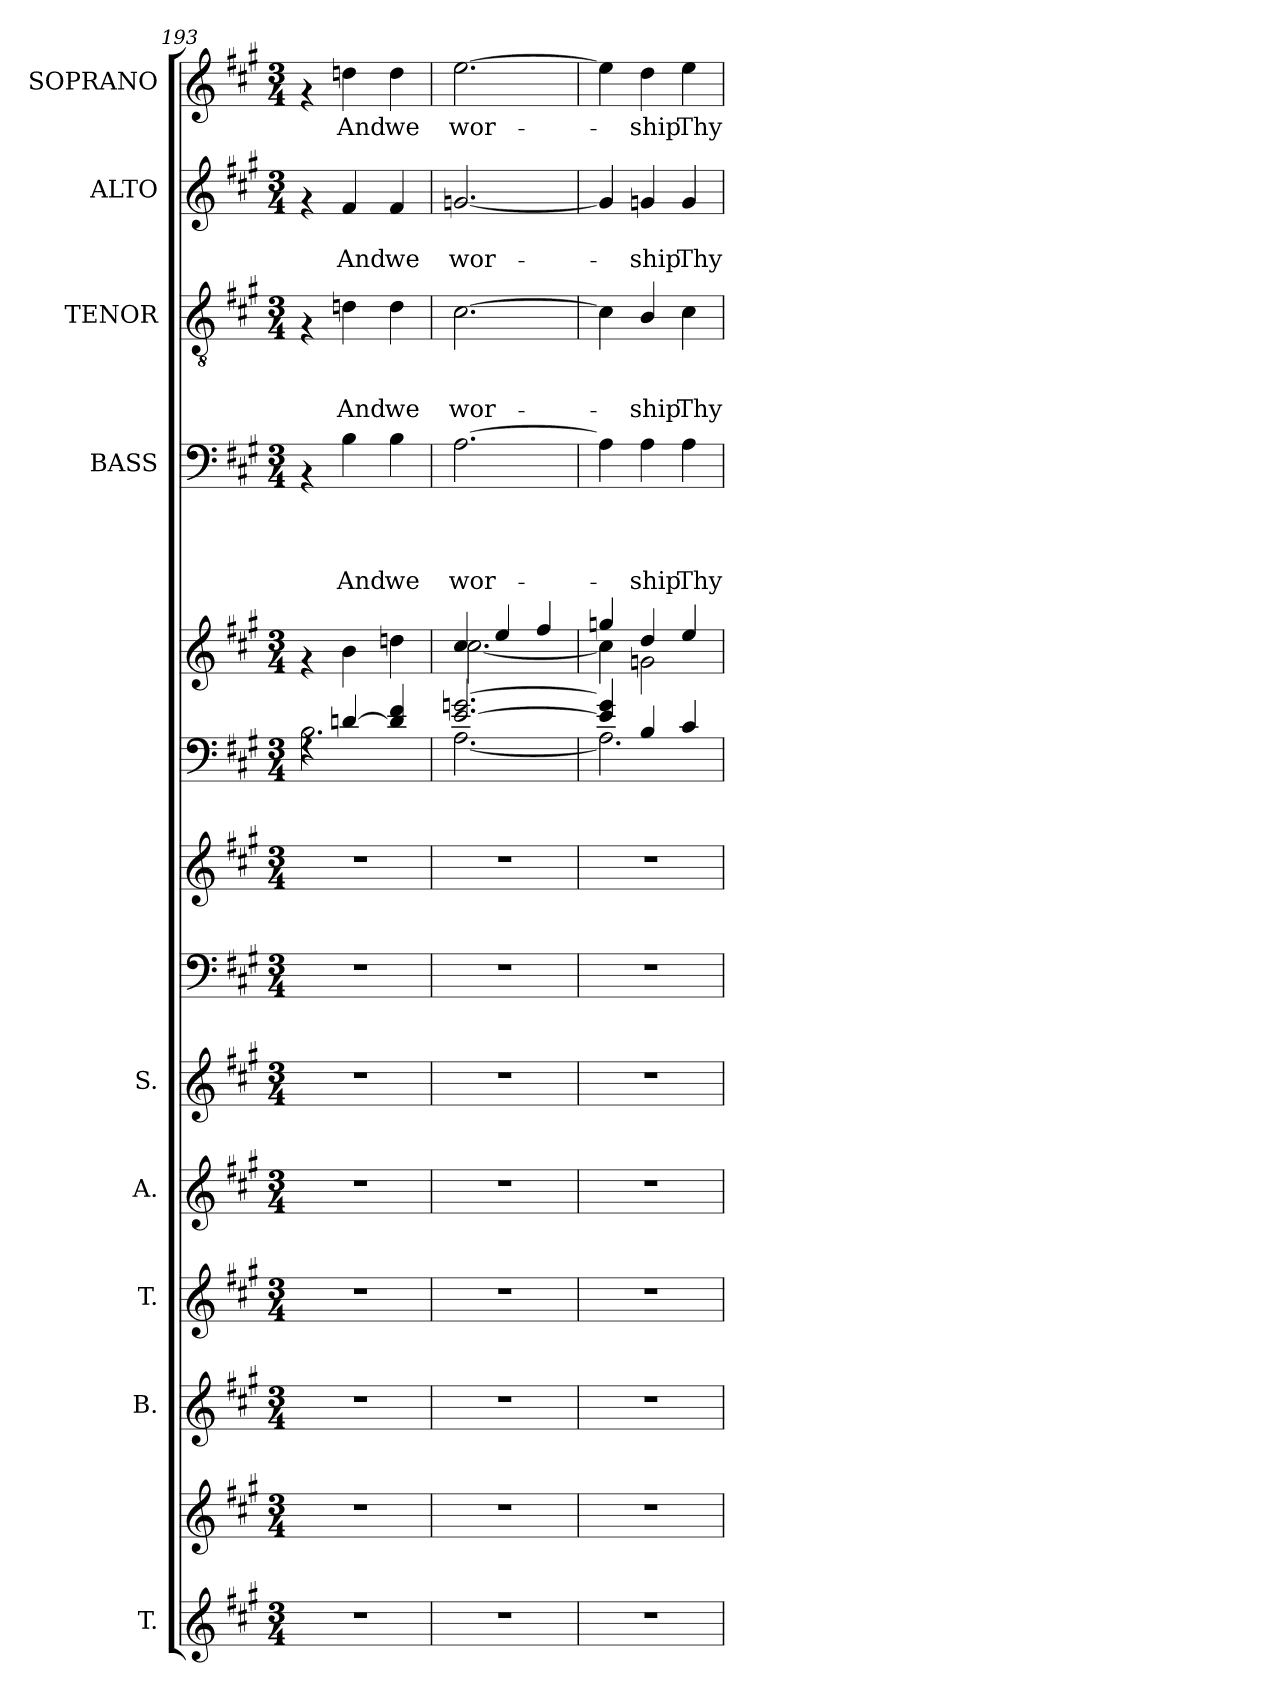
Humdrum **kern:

**kern	**kern	**kern	**kern	**kern	**kern	**kern	**kern	**kern	**kern	**kern	**text	**text	**text	**text	**kern	**text	**text	**text	**kern	**text	**text	**kern	**text
*part13	*part13	*part12	*part11	*part10	*part9	*part8	*part7	*part6	*part5	*part4	*part4	*part4	*part4	*part4	*part3	*part3	*part3	*part3	*part2	*part2	*part2	*part1	*part1
*staff14	*staff13	*staff12	*staff11	*staff10	*staff9	*staff8	*staff7	*staff6	*staff5	*staff4	*staff4	*staff4	*staff4	*staff4	*staff3	*staff3	*staff3	*staff3	*staff2	*staff2	*staff2	*staff1	*staff1
*I"T.	*	*I"B.	*I"T.	*I"A.	*I"S.	*	*	*	*	*I"BASS	*	*	*	*	*I"TENOR	*	*	*	*I"ALTO	*	*	*I"SOPRANO	*
*	*	*	*	*	*	*	*	*	*	*I'B.	*	*	*	*	*I'T.	*	*	*	*I'A.	*	*	*I'S.	*
*clefG2	*clefG2	*clefG2	*clefG2	*clefG2	*clefG2	*clefF4	*clefG2	*clefF4	*clefG2	*clefF4	*	*	*	*	*clefGv2	*	*	*	*clefG2	*	*	*clefG2	*
*k[f#c#g#]	*k[f#c#g#]	*k[f#c#g#]	*k[f#c#g#]	*k[f#c#g#]	*k[f#c#g#]	*k[f#c#g#]	*k[f#c#g#]	*k[f#c#g#]	*k[f#c#g#]	*k[f#c#g#]	*	*	*	*	*k[f#c#g#]	*	*	*	*k[f#c#g#]	*	*	*k[f#c#g#]	*
*A:	*A:	*A:	*A:	*A:	*A:	*A:	*A:	*A:	*A:	*A:	*	*	*	*	*A:	*	*	*	*A:	*	*	*A:	*
*M3/4	*M3/4	*M3/4	*M3/4	*M3/4	*M3/4	*M3/4	*M3/4	*M3/4	*M3/4	*M3/4	*	*	*	*	*M3/4	*	*	*	*M3/4	*	*	*M3/4	*
=193	=193	=193	=193	=193	=193	=193	=193	=193	=193	=193	=193	=193	=193	=193	=193	=193	=193	=193	=193	=193	=193	=193	=193
*	*	*	*	*	*	*	*	*^	*	*	*	*	*	*	*	*	*	*	*	*	*	*	*
2.r	2.r	2.r	2.r	2.r	2.r	2.r	2.r	4rE	2.B\	4rf	4rAA	.	.	.	.	4rF	.	.	.	4rf	.	.	4rf	.
!	!	!	!	!	!	!	!	!	!	!	!	!	!	!	!LO:LY:b	!	!	!	!LO:LY:b	!	!	!LO:LY:b	!	!LO:LY:b
.	.	.	.	.	.	.	.	[<4dn/	.	4b\	4B\	.	.	.	And	4dn\	.	.	And	4f#/	.	And	4ddn\	And
!	!	!	!	!	!	!	!	!	!	!	!	!	!	!	!LO:LY:b	!	!	!	!LO:LY:b	!	!	!LO:LY:b	!	!LO:LY:b
.	.	.	.	.	.	.	.	4d/] 4f#/	.	4ddn\	4B\	.	.	.	we	4d\	.	.	we	4f#/	.	we	4dd\	we
=194	=194	=194	=194	=194	=194	=194	=194	=194	=194	=194	=194	=194	=194	=194	=194	=194	=194	=194	=194	=194	=194	=194	=194	=194
*	*	*	*	*	*	*	*	*	*	*^	*	*	*	*	*	*	*	*	*	*	*	*	*	*
!	!	!	!	!	!	!	!	!	!	!	!	!	!	!	!	!LO:LY:b	!	!	!	!LO:LY:b	!	!	!LO:LY:b	!	!LO:LY:b
2.r	2.r	2.r	2.r	2.r	2.r	2.r	2.r	[>2.e/ [>2.gn/	[<2.A\	4cc#/	[<2.cc#\	[>2.A\	.	.	.	wor-	[>2.c#\	.	.	wor-	[<2.gn/	.	wor-	[>2.ee\	wor-
.	.	.	.	.	.	.	.	.	.	4ee/	.	.	.	.	.	.	.	.	.	.	.	.	.	.	.
.	.	.	.	.	.	.	.	.	.	4ff#/	.	.	.	.	.	.	.	.	.	.	.	.	.	.	.
=195	=195	=195	=195	=195	=195	=195	=195	=195	=195	=195	=195	=195	=195	=195	=195	=195	=195	=195	=195	=195	=195	=195	=195	=195	=195
2.r	2.r	2.r	2.r	2.r	2.r	2.r	2.r	4e/] 4g/]	2.A\]	4ggn/	4cc#\]	4A\]	.	.	.	.	4c#\]	.	.	.	4g/]	.	.	4ee\]	.
!	!	!	!	!	!	!	!	!	!	!	!	!	!	!	!	!LO:LY:b	!	!	!	!LO:LY:b	!	!	!LO:LY:b	!	!LO:LY:b
.	.	.	.	.	.	.	.	4B/	.	4dd/	2gn\	4A\	.	.	.	-ship	4B/	.	.	-ship	4gn/	.	-ship	4dd\	-ship
!	!	!	!	!	!	!	!	!	!	!	!	!	!	!	!	!LO:LY:b	!	!	!	!LO:LY:b	!	!	!LO:LY:b	!	!LO:LY:b
.	.	.	.	.	.	.	.	4c#/	.	4ee/	.	4A\	.	.	.	Thy	4c#\	.	.	Thy	4g/	.	Thy	4ee\	Thy
*	*	*	*	*	*	*	*	*v	*v	*	*	*	*	*	*	*	*	*	*	*	*	*	*	*	*
*	*	*	*	*	*	*	*	*	*v	*v	*	*	*	*	*	*	*	*	*	*	*	*	*	*
=	=	=	=	=	=	=	=	=	=	=	=	=	=	=	=	=	=	=	=	=	=	=	=
*-	*-	*-	*-	*-	*-	*-	*-	*-	*-	*-	*-	*-	*-	*-	*-	*-	*-	*-	*-	*-	*-	*-	*-
